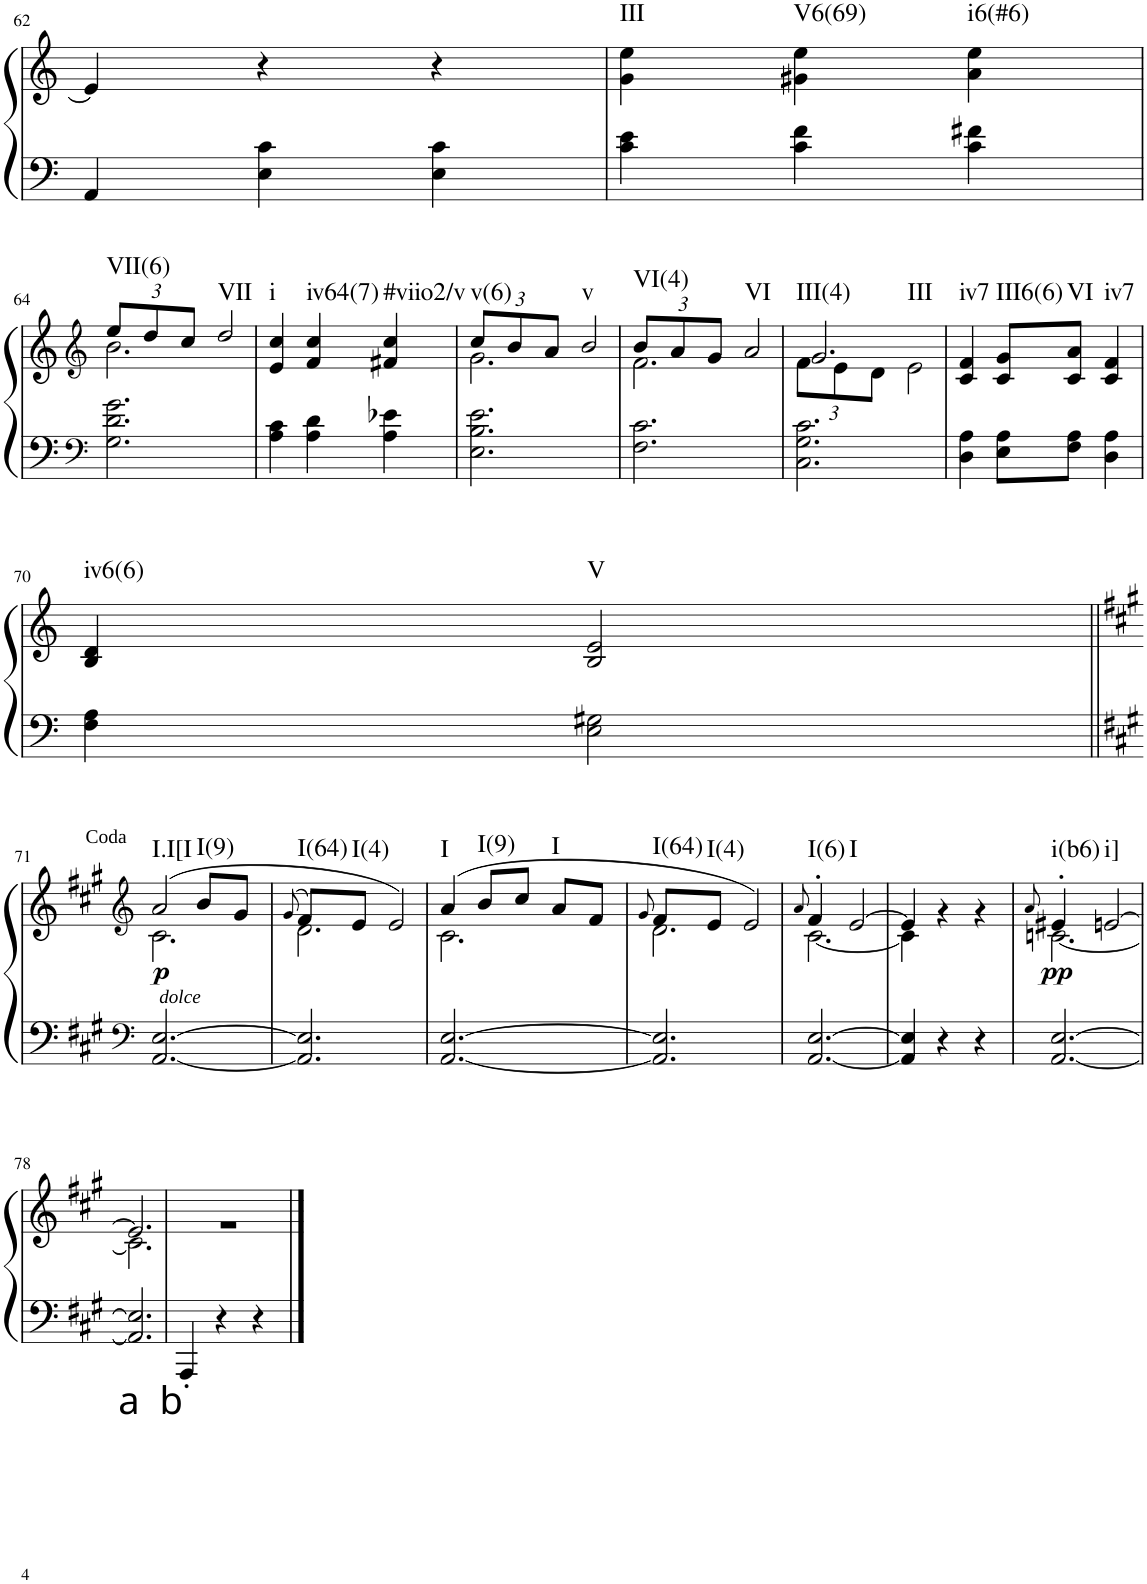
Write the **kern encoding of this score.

**kern	**kern	**dynam	**harte
*part1	*part1	*part1	*part1
*staff2	*staff1	*staff1/2	*
*I"unbenannt	*	*	*
!!LO:PB:g=z
*clefF4	*clefG2	*	*
*k[]	*k[]	*	*
*M3/4	*M3/4	*	*
=62	=62	=62	=62
4AA/	4e/]	.	.
4E\ 4c\	4r	.	.
4E\ 4c\	4r	.	.
=63	=63	=63	=63
!	!	!	!LO:H:kt=III
4c\ 4e\	4g\ 4ee\	.	N
!	!	!	!LO:H:kt=V6(69)
4c\ 4f\	4g#X\ 4ee\	.	N
!	!	!	!LO:H:kt=i6(#6)
4c\ 4f#X\	4a\ 4ee\	.	N
!!LO:LB:g=z
=64	=64	=64	=64
*clefF4	*clefG2	*	*
*	*Xbrackettup	*	*
*	*^	*	*
!	!	!	!	!LO:H:kt=VII(6)
2.G\ 2.d\ 2.g\	12ee/L	2.b\	.	N
.	12dd/	.	.	.
.	12cc/J	.	.	.
!	!	!	!	!LO:H:kt=VII
.	2dd/	.	.	N
*	*v	*v	*	*
=65	=65	=65	=65
!	!	!	!LO:H:kt=i
4A\ 4c\	4e/ 4cc/	.	N
!	!	!	!LO:H:kt=iv64(7)
4A\ 4d\	4f/ 4cc/	.	N
!	!	!	!LO:H:kt=#viio2/v
4A\ 4e-X\	4f#X/ 4cc/	.	N
=66	=66	=66	=66
*	*^	*	*
!	!	!	!	!LO:H:kt=v(6)
2.E\ 2.B\ 2.e\	12cc/L	2.g\	.	N
.	12b/	.	.	.
.	12a/J	.	.	.
!	!	!	!	!LO:H:kt=v
.	2b/	.	.	N
=67	=67	=67	=67	=67
!	!	!	!	!LO:H:kt=VI(4)
2.F\ 2.c\	12b/L	2.f\	.	N
.	12a/	.	.	.
.	12g/J	.	.	.
!	!	!	!	!LO:H:kt=VI
.	2a/	.	.	N
=68	=68	=68	=68	=68
!	!	!	!	!LO:H:kt=III(4)
2.C\ 2.G\ 2.c\	2.g/	12f\L	.	N
.	.	12e\	.	.
.	.	12d\J	.	.
!	!	!	!	!LO:H:kt=III
.	.	2e\	.	N
=69	=69	=69	=69	=69
!	!	!	!	!LO:H:kt=iv7
*	*v	*v	*	*
4D\ 4A\	4c/ 4f/	.	N
!	!	!	!LO:H:kt=III6(6)
8E\ 8A\L	8c/ 8g/L	.	N
!	!	!	!LO:H:kt=VI
8F\ 8A\J	8c/ 8a/J	.	N
!	!	!	!LO:H:kt=iv7
4D\ 4A\	4c/ 4f/	.	N
!!LO:LB:g=z
=70	=70	=70	=70
!	!	!	!LO:H:kt=iv6(6)
4F\ 4A\	4B/ 4d/	.	N
!	!	!	!LO:H:kt=V
2E\ 2G#X\	2B/ 2e/	.	N
!!LO:LB:g=z
=71||	=71||	=71||	=71||
*clefF4	*clefG2	*	*
*k[f#c#g#]	*k[f#c#g#]	*	*
*	*^	*	*
!	!LO:TX:b:i:t=dolce	!	!	!
!	!	!	!LO:DY:b	!LO:H:kt=I.I[I
[2.AA/ [2.E/	(2a/	2.c#\	p	N
!	!	!	!	!LO:H:kt=I(9)
.	8b/L	.	.	N
.	8g#/J	.	.	.
=72	=72	=72	=72	=72
.	(8qg#/	.	.	.
!	!	!	!	!LO:H:kt=I(64)
2.AA/] 2.E/]	8f#/L)	2.d\	.	N
!	!	!	!	!LO:H:kt=I(4)
.	8e/J	.	.	N
.	2e/)	.	.	.
=73	=73	=73	=73	=73
!	!	!	!	!LO:H:kt=I
[2.AA/ [2.E/	(4a/	2.c#\	.	N
!	!	!	!	!LO:H:kt=I(9)
.	8b/L	.	.	N
.	8cc#/J	.	.	.
!	!	!	!	!LO:H:kt=I
.	8a/L	.	.	N
.	8f#/J	.	.	.
=74	=74	=74	=74	=74
.	8qg#/	.	.	.
!	!	!	!	!LO:H:kt=I(64)
2.AA/] 2.E/]	8f#/L	2.d\	.	N
!	!	!	!	!LO:H:kt=I(4)
.	8e/J	.	.	N
.	2e/)	.	.	.
=75	=75	=75	=75	=75
.	8qa/	.	.	.
!	!	!	!	!LO:H:kt=I(6)
[2.AA/ [2.E/	4f#'/	[2.c#\	.	N
!	!	!	!	!LO:H:kt=I
.	[2e/	.	.	N
=76	=76	=76	=76	=76
4AA/] 4E/]	4e/]	4c#\]	.	.
4r	4ryy	4r	.	.
4r	4ryy	4r	.	.
=77	=77	=77	=77	=77
.	8qa/	.	.	.
!	!	!	!LO:DY:b	!LO:H:kt=i(b6)
[2.AA/ [2.E/	4e#X'/	[2.cn\	pp	N
!	!	!	!	!LO:H:kt=i]
.	[2en/	.	.	N
!!LO:LB:g=z	!!
=78	=78	=78	=78	=78
!LO:TX:b:t=a  b	!	!	!	!
2.AA/] 2.E/]	2.e/]	2.c\]	.	.
=79	=79	=79	=79	=79
4AAA'/	2.ryy	2.r	.	.
4r	.	.	.	.
4r	.	.	.	.
*	*v	*v	*	*
==	==	==	==
*-	*-	*-	*-
